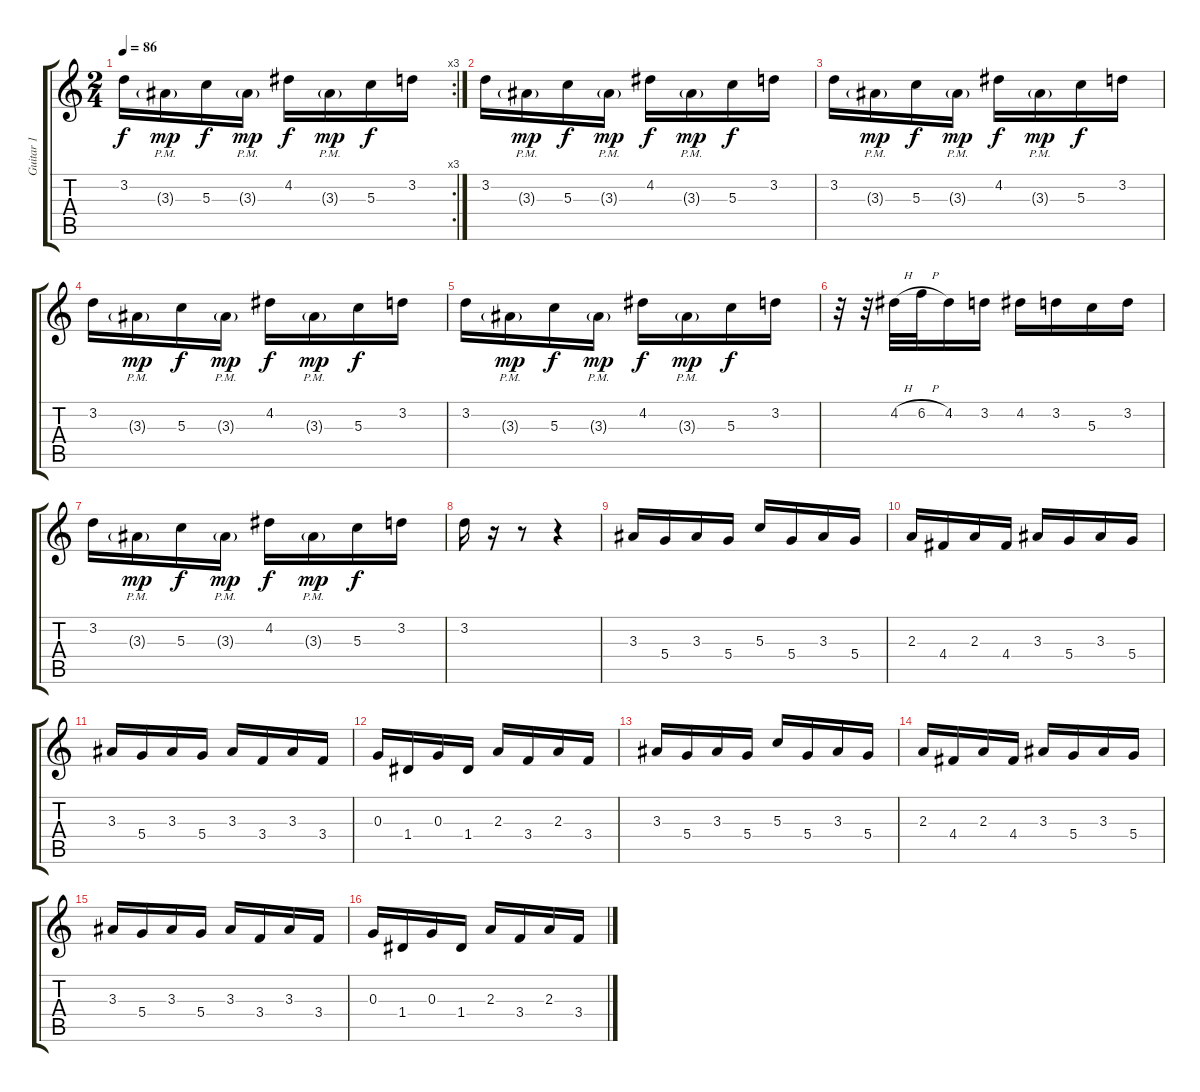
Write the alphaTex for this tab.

\track ("Guitar 1" "Guitar 1") {instrument overdrivenguitar}
\staff {score tabs}
\tuning (E4 B3 G3 D3 A2 D2) {hide}
\rc 3
\ts (2 4)
\tempo 86
\clef g2
\ks c
3.2.16{dy f instrument overdrivenguitar} 3.3{g pm}.16{dy mp} 5.3.16{dy f} 3.3{g pm}.16{dy mp} 4.2.16{dy f} 3.3{g pm}.16{dy mp} 5.3.16{dy f} 3.2.16 |
3.2.16 3.3{g pm}.16{dy mp} 5.3.16{dy f} 3.3{g pm}.16{dy mp} 4.2.16{dy f} 3.3{g pm}.16{dy mp} 5.3.16{dy f} 3.2.16 |
3.2.16 3.3{g pm}.16{dy mp} 5.3.16{dy f} 3.3{g pm}.16{dy mp} 4.2.16{dy f} 3.3{g pm}.16{dy mp} 5.3.16{dy f} 3.2.16 |
3.2.16 3.3{g pm}.16{dy mp} 5.3.16{dy f} 3.3{g pm}.16{dy mp} 4.2.16{dy f} 3.3{g pm}.16{dy mp} 5.3.16{dy f} 3.2.16 |
3.2.16 3.3{g pm}.16{dy mp} 5.3.16{dy f} 3.3{g pm}.16{dy mp} 4.2.16{dy f} 3.3{g pm}.16{dy mp} 5.3.16{dy f} 3.2.16 |
r.32 r.32 4.2{h}.32 6.2{h}.32 4.2.16 3.2.16 4.2.16 3.2.16 5.3.16 3.2.16 |
3.2.16 3.3{g pm}.16{dy mp} 5.3.16{dy f} 3.3{g pm}.16{dy mp} 4.2.16{dy f} 3.3{g pm}.16{dy mp} 5.3.16{dy f} 3.2.16 |
3.2.16 r.16 r.8 r.4 |
3.3.16 5.4.16 3.3.16 5.4.16 5.3.16 5.4.16 3.3.16 5.4.16 |
2.3.16 4.4.16 2.3.16 4.4.16 3.3.16 5.4.16 3.3.16 5.4.16 |
3.3.16 5.4.16 3.3.16 5.4.16 3.3.16 3.4.16 3.3.16 3.4.16 |
0.3.16 1.4.16 0.3.16 1.4.16 2.3.16 3.4.16 2.3.16 3.4.16 |
3.3.16 5.4.16 3.3.16 5.4.16 5.3.16 5.4.16 3.3.16 5.4.16 |
2.3.16 4.4.16 2.3.16 4.4.16 3.3.16 5.4.16 3.3.16 5.4.16 |
3.3.16 5.4.16 3.3.16 5.4.16 3.3.16 3.4.16 3.3.16 3.4.16 |
0.3.16 1.4.16 0.3.16 1.4.16 2.3.16 3.4.16 2.3.16 3.4.16
